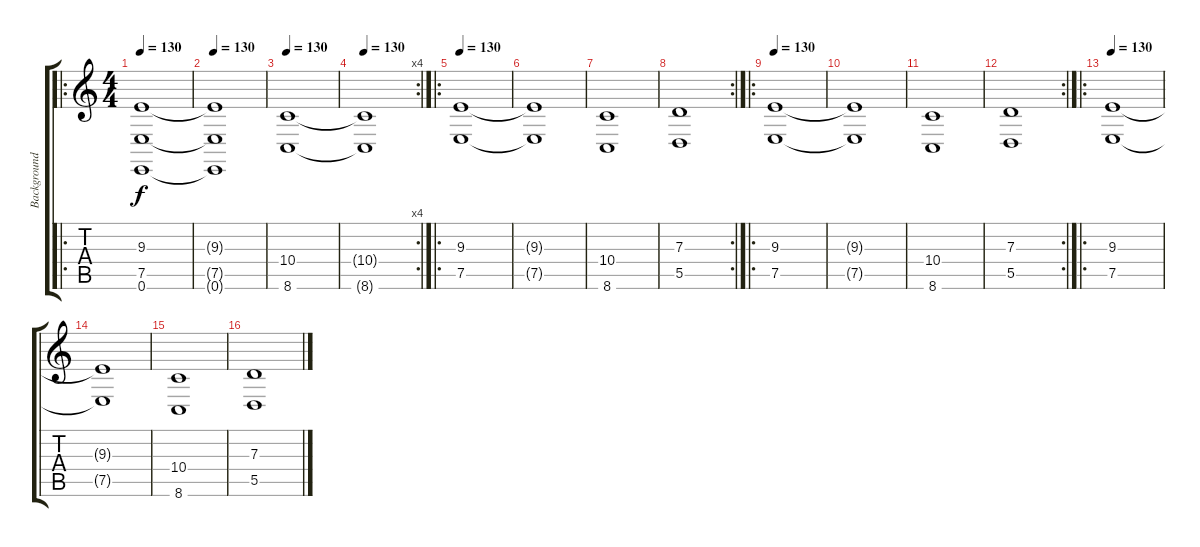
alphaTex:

\track ("Background Choirs" "Background") {instrument choiraahs}
\staff {score tabs}
\tuning (E4 B3 G3 D3 A2 E2) {hide}
\ro
\ts (4 4)
\tempo 130
\clef g2
\ks c
(9.3 7.5 0.6).1{dy f volume 15} |
\tempo 130
(9.3{t} 7.5{t} 0.6{t}).1 |
\tempo 130
(10.4 8.6).1 |
\rc 4
\tempo 130
(10.4{t} 8.6{t}).1 |
\ro
\tempo 130
(9.3 7.5).1 |
(9.3{t} 7.5{t}).1 |
(10.4 8.6).1 |
\rc 2
(7.3 5.5).1 |
\ro
\tempo 130
(9.3 7.5).1 |
(9.3{t} 7.5{t}).1 |
(10.4 8.6).1 |
\rc 2
(7.3 5.5).1 |
\ro
\tempo 130
(9.3 7.5).1 |
(9.3{t} 7.5{t}).1 |
(10.4 8.6).1 |
(7.3 5.5).1
